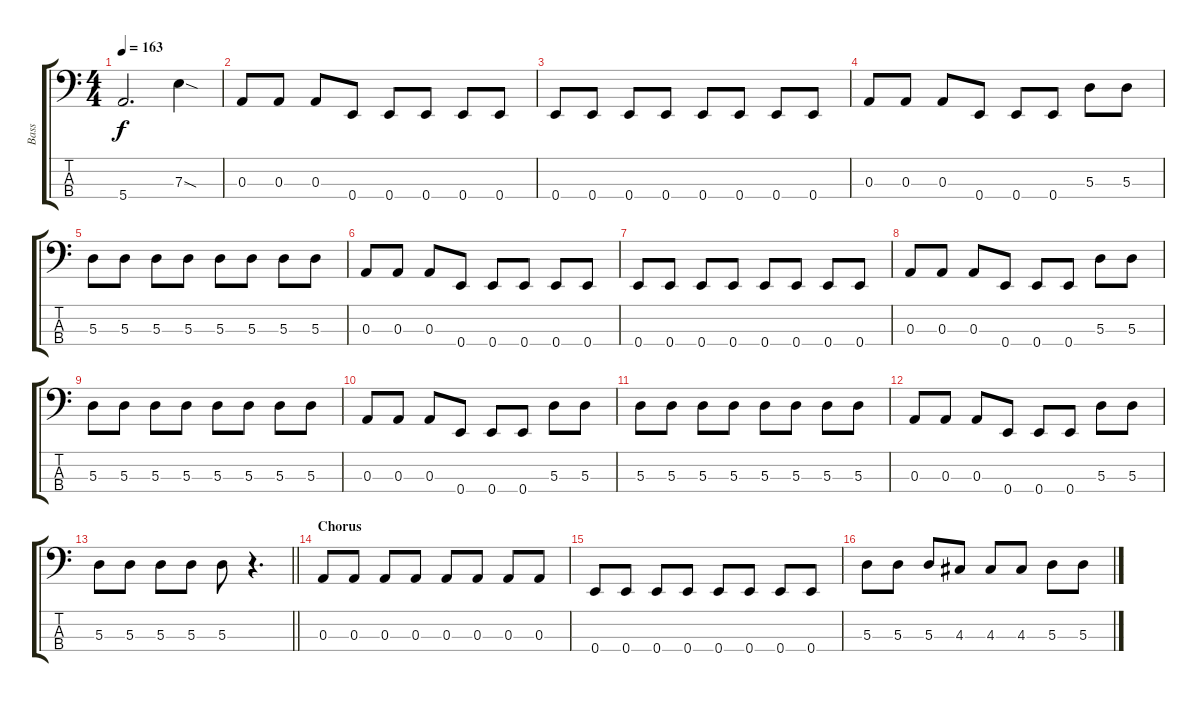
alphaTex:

\track ("Bass" "Bass") {instrument electricbasspick}
\staff {score tabs}
\tuning (G2 D2 A1 E1) {hide}
\ts (4 4)
\tempo 163
\clef f4
\ks c
5.4{t}.2{d dy f} 7.3{sod}.4{volume 11 instrument electricbasspick} |
0.3.8 0.3.8 0.3.8 0.4.8 0.4.8 0.4.8 0.4.8 0.4.8 |
0.4.8 0.4.8 0.4.8 0.4.8 0.4.8 0.4.8 0.4.8 0.4.8 |
0.3.8 0.3.8 0.3.8 0.4.8 0.4.8 0.4.8 5.3.8 5.3.8 |
5.3.8 5.3.8 5.3.8 5.3.8 5.3.8 5.3.8 5.3.8 5.3.8 |
0.3.8 0.3.8 0.3.8 0.4.8 0.4.8 0.4.8 0.4.8 0.4.8 |
0.4.8 0.4.8 0.4.8 0.4.8 0.4.8 0.4.8 0.4.8 0.4.8 |
0.3.8 0.3.8 0.3.8 0.4.8 0.4.8 0.4.8 5.3.8 5.3.8 |
5.3.8 5.3.8 5.3.8 5.3.8 5.3.8 5.3.8 5.3.8 5.3.8 |
0.3.8 0.3.8 0.3.8 0.4.8 0.4.8 0.4.8 5.3.8 5.3.8 |
5.3.8 5.3.8 5.3.8 5.3.8 5.3.8 5.3.8 5.3.8 5.3.8 |
0.3.8 0.3.8 0.3.8 0.4.8 0.4.8 0.4.8 5.3.8 5.3.8 |
\barLineRight lightlight
5.3.8 5.3.8 5.3.8 5.3.8 5.3.8 r.4{d} |
\section ("" "Chorus")
0.3.8 0.3.8 0.3.8 0.3.8 0.3.8 0.3.8 0.3.8 0.3.8 |
0.4.8 0.4.8 0.4.8 0.4.8 0.4.8 0.4.8 0.4.8 0.4.8 |
5.3.8 5.3.8 5.3.8 4.3.8 4.3.8 4.3.8 5.3.8 5.3.8
